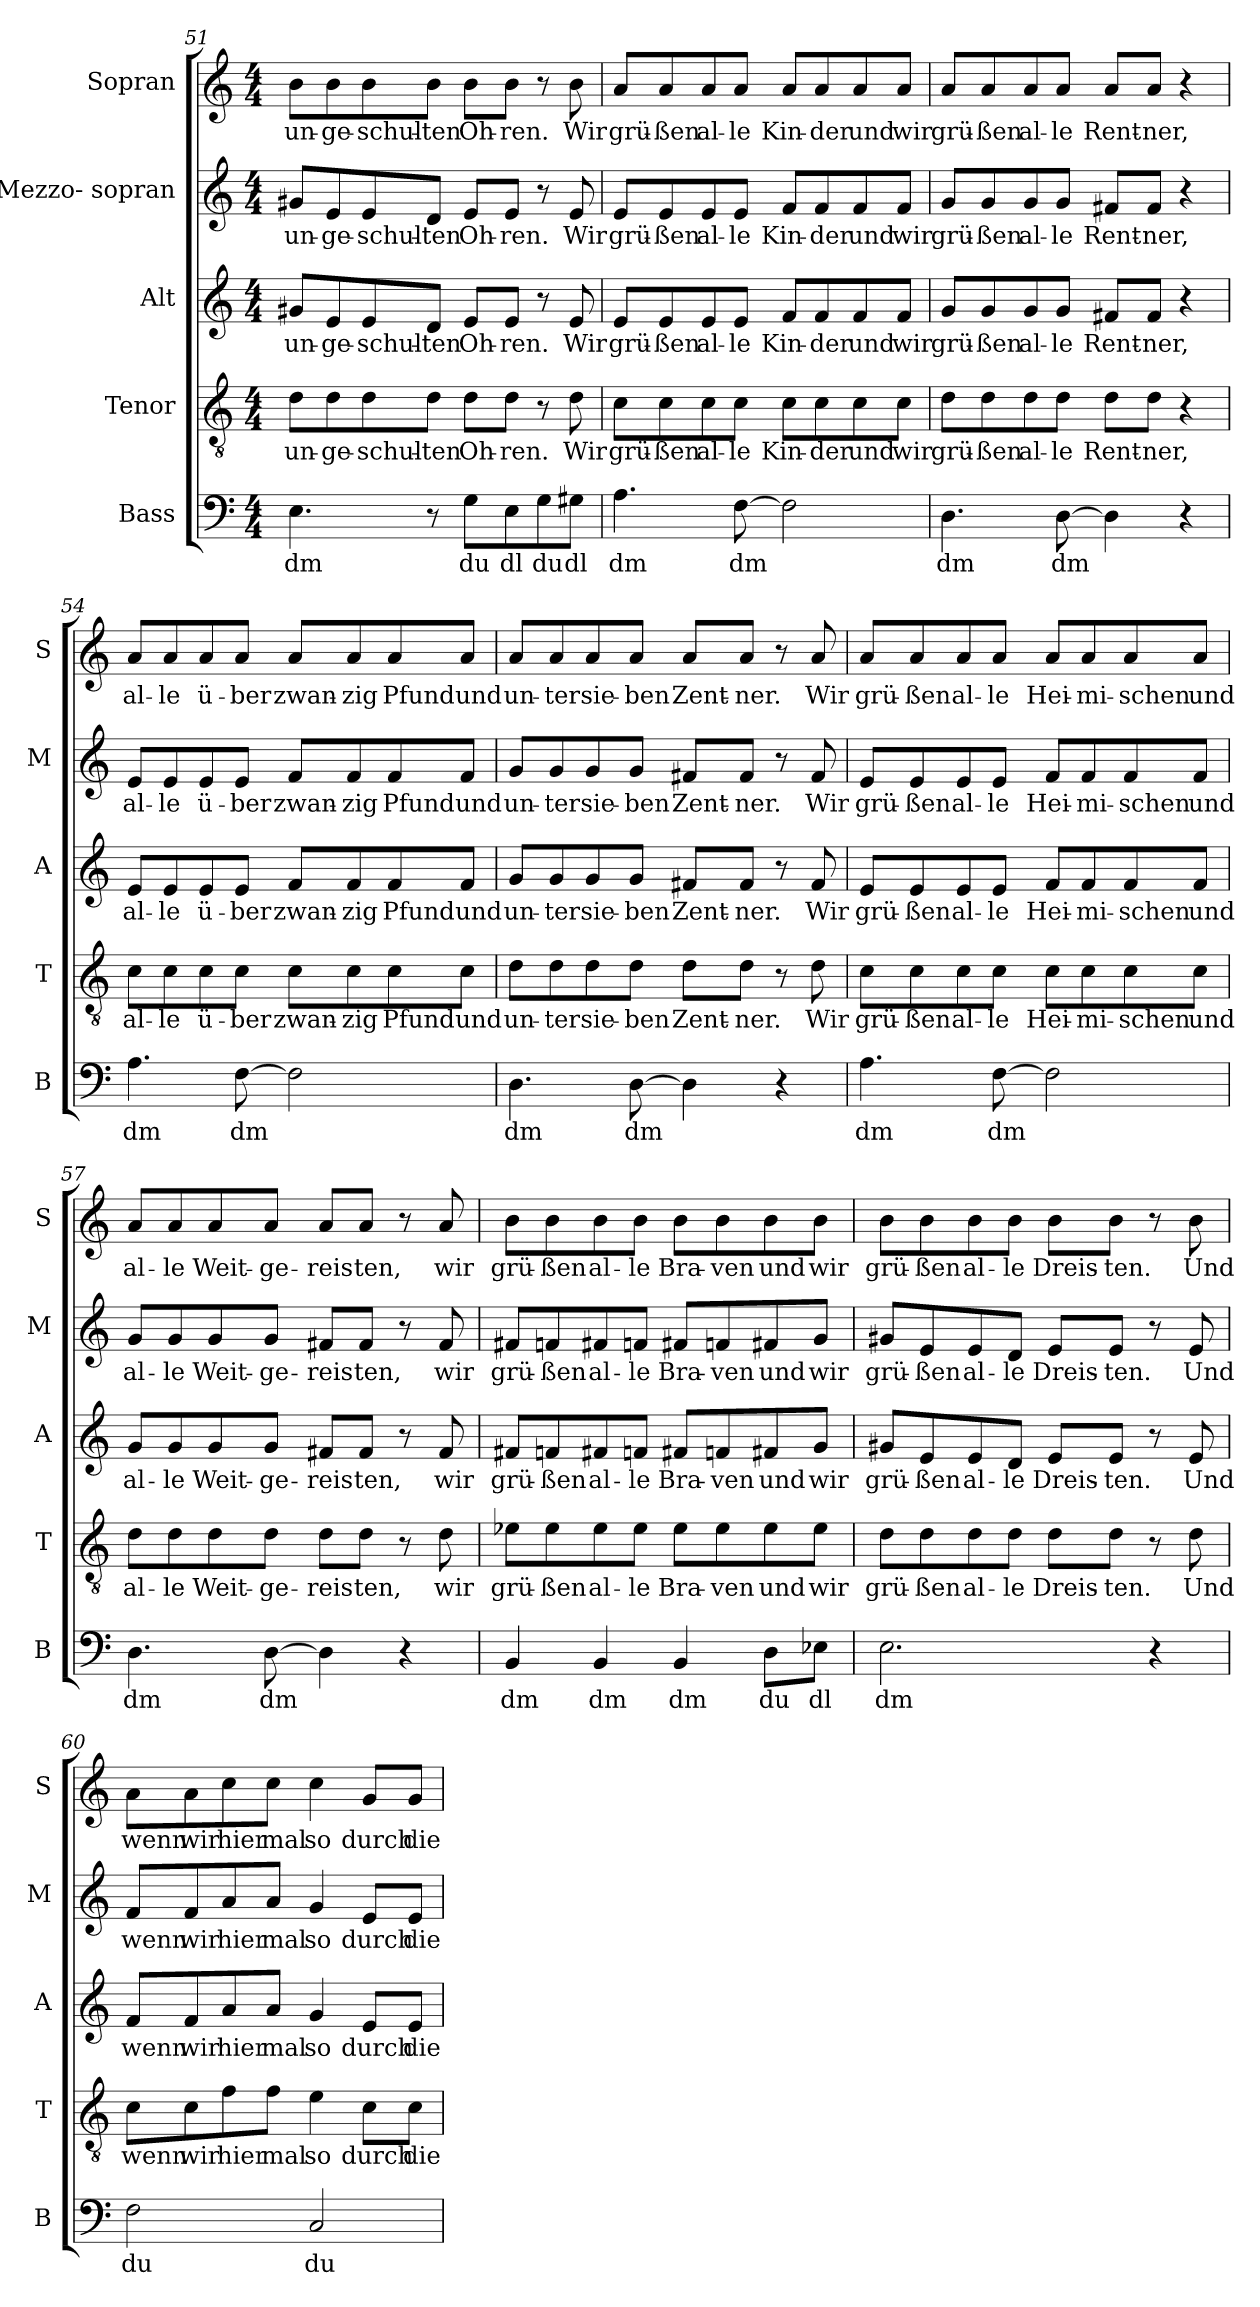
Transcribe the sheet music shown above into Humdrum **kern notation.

**kern	**text	**kern	**text	**kern	**text	**kern	**text	**kern	**text
*part5	*part5	*part4	*part4	*part3	*part3	*part2	*part2	*part1	*part1
*staff5	*staff5	*staff4	*staff4	*staff3	*staff3	*staff2	*staff2	*staff1	*staff1
*I"Bass	*	*I"Tenor	*	*I"Alt	*	*I"Mezzo- sopran	*	*I"Sopran	*
*I'B	*	*I'T	*	*I'A	*	*I'M	*	*I'S	*
*clefF4	*	*clefGv2	*	*clefG2	*	*clefG2	*	*clefG2	*
*k[]	*	*k[]	*	*k[]	*	*k[]	*	*k[]	*
*M4/4	*	*M4/4	*	*M4/4	*	*M4/4	*	*M4/4	*
=51	=51	=51	=51	=51	=51	=51	=51	=51	=51
!	!LO:LY:b	!	!LO:LY:b	!	!LO:LY:b	!	!LO:LY:b	!	!LO:LY:b
4.E\	dm	8d\L	un-	8g#X/L	un-	8g#X/L	un-	8b\L	un-
!	!	!	!LO:LY:b	!	!LO:LY:b	!	!LO:LY:b	!	!LO:LY:b
.	.	8d\	ge-	8e/	ge-	8e/	ge-	8b\	ge-
!	!	!	!LO:LY:b	!	!LO:LY:b	!	!LO:LY:b	!	!LO:LY:b
.	.	8d\	schul-	8e/	schul-	8e/	schul-	8b\	schul-
!	!	!	!LO:LY:b	!	!LO:LY:b	!	!LO:LY:b	!	!LO:LY:b
8r	.	8d\J	ten	8d/J	ten	8d/J	ten	8b\J	ten
!	!LO:LY:b	!	!LO:LY:b	!	!LO:LY:b	!	!LO:LY:b	!	!LO:LY:b
8G\L	du	8d\L	Oh-	8e/L	Oh-	8e/L	Oh-	8b\L	Oh-
!	!LO:LY:b	!	!LO:LY:b	!	!LO:LY:b	!	!LO:LY:b	!	!LO:LY:b
8E\	dl	8d\J	ren.	8e/J	ren.	8e/J	ren.	8b\J	ren.
!	!LO:LY:b	!	!	!	!	!	!	!	!
8G\	du	8r	.	8r	.	8r	.	8r	.
!	!LO:LY:b	!	!LO:LY:b	!	!LO:LY:b	!	!LO:LY:b	!	!LO:LY:b
8G#X\J	dl	8d\	Wir	8e/	Wir	8e/	Wir	8b\	Wir
=52	=52	=52	=52	=52	=52	=52	=52	=52	=52
!	!LO:LY:b	!	!LO:LY:b	!	!LO:LY:b	!	!LO:LY:b	!	!LO:LY:b
4.A\	dm	8c\L	grü-	8e/L	grü-	8e/L	grü-	8a/L	grü-
!	!	!	!LO:LY:b	!	!LO:LY:b	!	!LO:LY:b	!	!LO:LY:b
.	.	8c\	ßen	8e/	ßen	8e/	ßen	8a/	ßen
!	!	!	!LO:LY:b	!	!LO:LY:b	!	!LO:LY:b	!	!LO:LY:b
.	.	8c\	al-	8e/	al-	8e/	al-	8a/	al-
!	!LO:LY:b	!	!LO:LY:b	!	!LO:LY:b	!	!LO:LY:b	!	!LO:LY:b
[8F\	dm	8c\J	le	8e/J	le	8e/J	le	8a/J	le
!	!	!	!LO:LY:b	!	!LO:LY:b	!	!LO:LY:b	!	!LO:LY:b
2F\]	.	8c\L	Kin-	8f/L	Kin-	8f/L	Kin-	8a/L	Kin-
!	!	!	!LO:LY:b	!	!LO:LY:b	!	!LO:LY:b	!	!LO:LY:b
.	.	8c\	der	8f/	der	8f/	der	8a/	der
!	!	!	!LO:LY:b	!	!LO:LY:b	!	!LO:LY:b	!	!LO:LY:b
.	.	8c\	und	8f/	und	8f/	und	8a/	und
!	!	!	!LO:LY:b	!	!LO:LY:b	!	!LO:LY:b	!	!LO:LY:b
.	.	8c\J	wir	8f/J	wir	8f/J	wir	8a/J	wir
=53	=53	=53	=53	=53	=53	=53	=53	=53	=53
!	!LO:LY:b	!	!LO:LY:b	!	!LO:LY:b	!	!LO:LY:b	!	!LO:LY:b
4.D\	dm	8d\L	grü-	8g/L	grü-	8g/L	grü-	8a/L	grü-
!	!	!	!LO:LY:b	!	!LO:LY:b	!	!LO:LY:b	!	!LO:LY:b
.	.	8d\	ßen	8g/	ßen	8g/	ßen	8a/	ßen
!	!	!	!LO:LY:b	!	!LO:LY:b	!	!LO:LY:b	!	!LO:LY:b
.	.	8d\	al-	8g/	al-	8g/	al-	8a/	al-
!	!LO:LY:b	!	!LO:LY:b	!	!LO:LY:b	!	!LO:LY:b	!	!LO:LY:b
[8D\	dm	8d\J	le	8g/J	le	8g/J	le	8a/J	le
!	!	!	!LO:LY:b	!	!LO:LY:b	!	!LO:LY:b	!	!LO:LY:b
4D\]	.	8d\L	Rent-	8f#X/L	Rent-	8f#X/L	Rent-	8a/L	Rent-
!	!	!	!LO:LY:b	!	!LO:LY:b	!	!LO:LY:b	!	!LO:LY:b
.	.	8d\J	ner,	8f#/J	ner,	8f#/J	ner,	8a/J	ner,
4r	.	4r	.	4r	.	4r	.	4r	.
!!LO:LB:g=z
=54	=54	=54	=54	=54	=54	=54	=54	=54	=54
!	!LO:LY:b	!	!LO:LY:b	!	!LO:LY:b	!	!LO:LY:b	!	!LO:LY:b
4.A\	dm	8c\L	al-	8e/L	al-	8e/L	al-	8a/L	al-
!	!	!	!LO:LY:b	!	!LO:LY:b	!	!LO:LY:b	!	!LO:LY:b
.	.	8c\	le	8e/	le	8e/	le	8a/	le
!	!	!	!LO:LY:b	!	!LO:LY:b	!	!LO:LY:b	!	!LO:LY:b
.	.	8c\	ü-	8e/	ü-	8e/	ü-	8a/	ü-
!	!LO:LY:b	!	!LO:LY:b	!	!LO:LY:b	!	!LO:LY:b	!	!LO:LY:b
[8F\	dm	8c\J	ber	8e/J	ber	8e/J	ber	8a/J	ber
!	!	!	!LO:LY:b	!	!LO:LY:b	!	!LO:LY:b	!	!LO:LY:b
2F\]	.	8c\L	zwan-	8f/L	zwan-	8f/L	zwan-	8a/L	zwan-
!	!	!	!LO:LY:b	!	!LO:LY:b	!	!LO:LY:b	!	!LO:LY:b
.	.	8c\	zig	8f/	zig	8f/	zig	8a/	zig
!	!	!	!LO:LY:b	!	!LO:LY:b	!	!LO:LY:b	!	!LO:LY:b
.	.	8c\	Pfund	8f/	Pfund	8f/	Pfund	8a/	Pfund
!	!	!	!LO:LY:b	!	!LO:LY:b	!	!LO:LY:b	!	!LO:LY:b
.	.	8c\J	und	8f/J	und	8f/J	und	8a/J	und
=55	=55	=55	=55	=55	=55	=55	=55	=55	=55
!	!LO:LY:b	!	!LO:LY:b	!	!LO:LY:b	!	!LO:LY:b	!	!LO:LY:b
4.D\	dm	8d\L	un-	8g/L	un-	8g/L	un-	8a/L	un-
!	!	!	!LO:LY:b	!	!LO:LY:b	!	!LO:LY:b	!	!LO:LY:b
.	.	8d\	ter	8g/	ter	8g/	ter	8a/	ter
!	!	!	!LO:LY:b	!	!LO:LY:b	!	!LO:LY:b	!	!LO:LY:b
.	.	8d\	sie-	8g/	sie-	8g/	sie-	8a/	sie-
!	!LO:LY:b	!	!LO:LY:b	!	!LO:LY:b	!	!LO:LY:b	!	!LO:LY:b
[8D\	dm	8d\J	ben	8g/J	ben	8g/J	ben	8a/J	ben
!	!	!	!LO:LY:b	!	!LO:LY:b	!	!LO:LY:b	!	!LO:LY:b
4D\]	.	8d\L	Zent-	8f#X/L	Zent-	8f#X/L	Zent-	8a/L	Zent-
!	!	!	!LO:LY:b	!	!LO:LY:b	!	!LO:LY:b	!	!LO:LY:b
.	.	8d\J	ner.	8f#/J	ner.	8f#/J	ner.	8a/J	ner.
4r	.	8r	.	8r	.	8r	.	8r	.
!	!	!	!LO:LY:b	!	!LO:LY:b	!	!LO:LY:b	!	!LO:LY:b
.	.	8d\	Wir	8f#/	Wir	8f#/	Wir	8a/	Wir
=56	=56	=56	=56	=56	=56	=56	=56	=56	=56
!	!LO:LY:b	!	!LO:LY:b	!	!LO:LY:b	!	!LO:LY:b	!	!LO:LY:b
4.A\	dm	8c\L	grü-	8e/L	grü-	8e/L	grü-	8a/L	grü-
!	!	!	!LO:LY:b	!	!LO:LY:b	!	!LO:LY:b	!	!LO:LY:b
.	.	8c\	ßen	8e/	ßen	8e/	ßen	8a/	ßen
!	!	!	!LO:LY:b	!	!LO:LY:b	!	!LO:LY:b	!	!LO:LY:b
.	.	8c\	al-	8e/	al-	8e/	al-	8a/	al-
!	!LO:LY:b	!	!LO:LY:b	!	!LO:LY:b	!	!LO:LY:b	!	!LO:LY:b
[8F\	dm	8c\J	le	8e/J	le	8e/J	le	8a/J	le
!	!	!	!LO:LY:b	!	!LO:LY:b	!	!LO:LY:b	!	!LO:LY:b
2F\]	.	8c\L	Hei-	8f/L	Hei-	8f/L	Hei-	8a/L	Hei-
!	!	!	!LO:LY:b	!	!LO:LY:b	!	!LO:LY:b	!	!LO:LY:b
.	.	8c\	mi-	8f/	mi-	8f/	mi-	8a/	mi-
!	!	!	!LO:LY:b	!	!LO:LY:b	!	!LO:LY:b	!	!LO:LY:b
.	.	8c\	schen	8f/	schen	8f/	schen	8a/	schen
!	!	!	!LO:LY:b	!	!LO:LY:b	!	!LO:LY:b	!	!LO:LY:b
.	.	8c\J	und	8f/J	und	8f/J	und	8a/J	und
=57	=57	=57	=57	=57	=57	=57	=57	=57	=57
!	!LO:LY:b	!	!LO:LY:b	!	!LO:LY:b	!	!LO:LY:b	!	!LO:LY:b
4.D\	dm	8d\L	al-	8g/L	al-	8g/L	al-	8a/L	al-
!	!	!	!LO:LY:b	!	!LO:LY:b	!	!LO:LY:b	!	!LO:LY:b
.	.	8d\	le	8g/	le	8g/	le	8a/	le
!	!	!	!LO:LY:b	!	!LO:LY:b	!	!LO:LY:b	!	!LO:LY:b
.	.	8d\	Weit-	8g/	Weit-	8g/	Weit-	8a/	Weit-
!	!LO:LY:b	!	!LO:LY:b	!	!LO:LY:b	!	!LO:LY:b	!	!LO:LY:b
[8D\	dm	8d\J	ge-	8g/J	ge-	8g/J	ge-	8a/J	ge-
!	!	!	!LO:LY:b	!	!LO:LY:b	!	!LO:LY:b	!	!LO:LY:b
4D\]	.	8d\L	reis	8f#X/L	reis	8f#X/L	reis	8a/L	reis
!	!	!	!LO:LY:b	!	!LO:LY:b	!	!LO:LY:b	!	!LO:LY:b
.	.	8d\J	ten,	8f#/J	ten,	8f#/J	ten,	8a/J	ten,
4r	.	8r	.	8r	.	8r	.	8r	.
!	!	!	!LO:LY:b	!	!LO:LY:b	!	!LO:LY:b	!	!LO:LY:b
.	.	8d\	wir	8f#/	wir	8f#/	wir	8a/	wir
!!LO:PB:g=z
=58	=58	=58	=58	=58	=58	=58	=58	=58	=58
!	!LO:LY:b	!	!LO:LY:b	!	!LO:LY:b	!	!LO:LY:b	!	!LO:LY:b
4BB/	dm	8e-X\L	grü-	8f#X/L	grü-	8f#X/L	grü-	8b\L	grü-
!	!	!	!LO:LY:b	!	!LO:LY:b	!	!LO:LY:b	!	!LO:LY:b
.	.	8e-\	ßen	8fn/	ßen	8fn/	ßen	8b\	ßen
!	!LO:LY:b	!	!LO:LY:b	!	!LO:LY:b	!	!LO:LY:b	!	!LO:LY:b
4BB/	dm	8e-\	al-	8f#X/	al-	8f#X/	al-	8b\	al-
!	!	!	!LO:LY:b	!	!LO:LY:b	!	!LO:LY:b	!	!LO:LY:b
.	.	8e-\J	le	8fn/J	le	8fn/J	le	8b\J	le
!	!LO:LY:b	!	!LO:LY:b	!	!LO:LY:b	!	!LO:LY:b	!	!LO:LY:b
4BB/	dm	8e-\L	Bra-	8f#X/L	Bra-	8f#X/L	Bra-	8b\L	Bra-
!	!	!	!LO:LY:b	!	!LO:LY:b	!	!LO:LY:b	!	!LO:LY:b
.	.	8e-\	ven	8fn/	ven	8fn/	ven	8b\	ven
!	!LO:LY:b	!	!LO:LY:b	!	!LO:LY:b	!	!LO:LY:b	!	!LO:LY:b
8D\L	du	8e-\	und	8f#X/	und	8f#X/	und	8b\	und
!	!LO:LY:b	!	!LO:LY:b	!	!LO:LY:b	!	!LO:LY:b	!	!LO:LY:b
8E-X\J	dl	8e-\J	wir	8g/J	wir	8g/J	wir	8b\J	wir
=59	=59	=59	=59	=59	=59	=59	=59	=59	=59
!	!LO:LY:b	!	!LO:LY:b	!	!LO:LY:b	!	!LO:LY:b	!	!LO:LY:b
2.E\	dm	8d\L	grü-	8g#X/L	grü-	8g#X/L	grü-	8b\L	grü-
!	!	!	!LO:LY:b	!	!LO:LY:b	!	!LO:LY:b	!	!LO:LY:b
.	.	8d\	ßen	8e/	ßen	8e/	ßen	8b\	ßen
!	!	!	!LO:LY:b	!	!LO:LY:b	!	!LO:LY:b	!	!LO:LY:b
.	.	8d\	al-	8e/	al-	8e/	al-	8b\	al-
!	!	!	!LO:LY:b	!	!LO:LY:b	!	!LO:LY:b	!	!LO:LY:b
.	.	8d\J	le	8d/J	le	8d/J	le	8b\J	le
!	!	!	!LO:LY:b	!	!LO:LY:b	!	!LO:LY:b	!	!LO:LY:b
.	.	8d\L	Dreis-	8e/L	Dreis-	8e/L	Dreis-	8b\L	Dreis-
!	!	!	!LO:LY:b	!	!LO:LY:b	!	!LO:LY:b	!	!LO:LY:b
.	.	8d\J	ten.	8e/J	ten.	8e/J	ten.	8b\J	ten.
4r	.	8r	.	8r	.	8r	.	8r	.
!	!	!	!LO:LY:b	!	!LO:LY:b	!	!LO:LY:b	!	!LO:LY:b
.	.	8d\	Und	8e/	Und	8e/	Und	8b\	Und
=60	=60	=60	=60	=60	=60	=60	=60	=60	=60
!	!LO:LY:b	!	!LO:LY:b	!	!LO:LY:b	!	!LO:LY:b	!	!LO:LY:b
2F\	du	8c\L	wenn	8f/L	wenn	8f/L	wenn	8a\L	wenn
!	!	!	!LO:LY:b	!	!LO:LY:b	!	!LO:LY:b	!	!LO:LY:b
.	.	8c\	wir	8f/	wir	8f/	wir	8a\	wir
!	!	!	!LO:LY:b	!	!LO:LY:b	!	!LO:LY:b	!	!LO:LY:b
.	.	8f\	hier	8a/	hier	8a/	hier	8cc\	hier
!	!	!	!LO:LY:b	!	!LO:LY:b	!	!LO:LY:b	!	!LO:LY:b
.	.	8f\J	mal	8a/J	mal	8a/J	mal	8cc\J	mal
!	!LO:LY:b	!	!LO:LY:b	!	!LO:LY:b	!	!LO:LY:b	!	!LO:LY:b
2C/	du	4e\	so	4g/	so	4g/	so	4cc\	so
!	!	!	!LO:LY:b	!	!LO:LY:b	!	!LO:LY:b	!	!LO:LY:b
.	.	8c\L	durch	8e/L	durch	8e/L	durch	8g/L	durch
!	!	!	!LO:LY:b	!	!LO:LY:b	!	!LO:LY:b	!	!LO:LY:b
.	.	8c\J	die	8e/J	die	8e/J	die	8g/J	die
=	=	=	=	=	=	=	=	=	=
*-	*-	*-	*-	*-	*-	*-	*-	*-	*-
